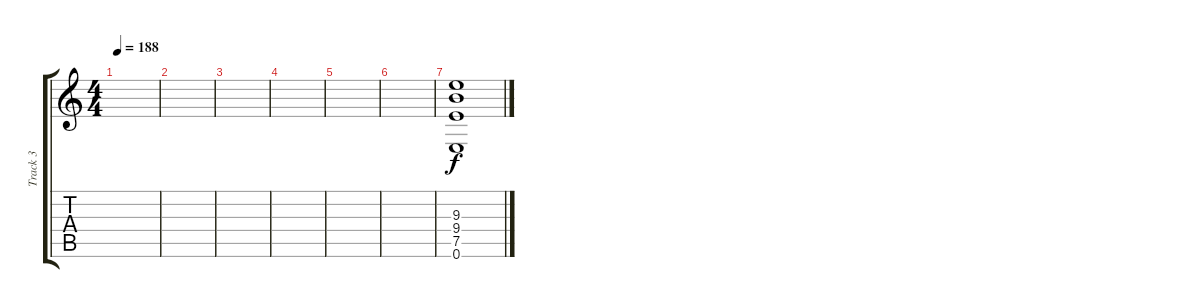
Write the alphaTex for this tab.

\track ("Track 3" "Track 3") {instrument overdrivenguitar}
\staff {score tabs}
\tuning (E4 B3 G3 D3 A2 E2) {hide}
\ts (4 4)
\tempo 188
\clef g2
\ks c
|
|
|
|
|
|
(9.3 9.4 7.5 0.6).1
